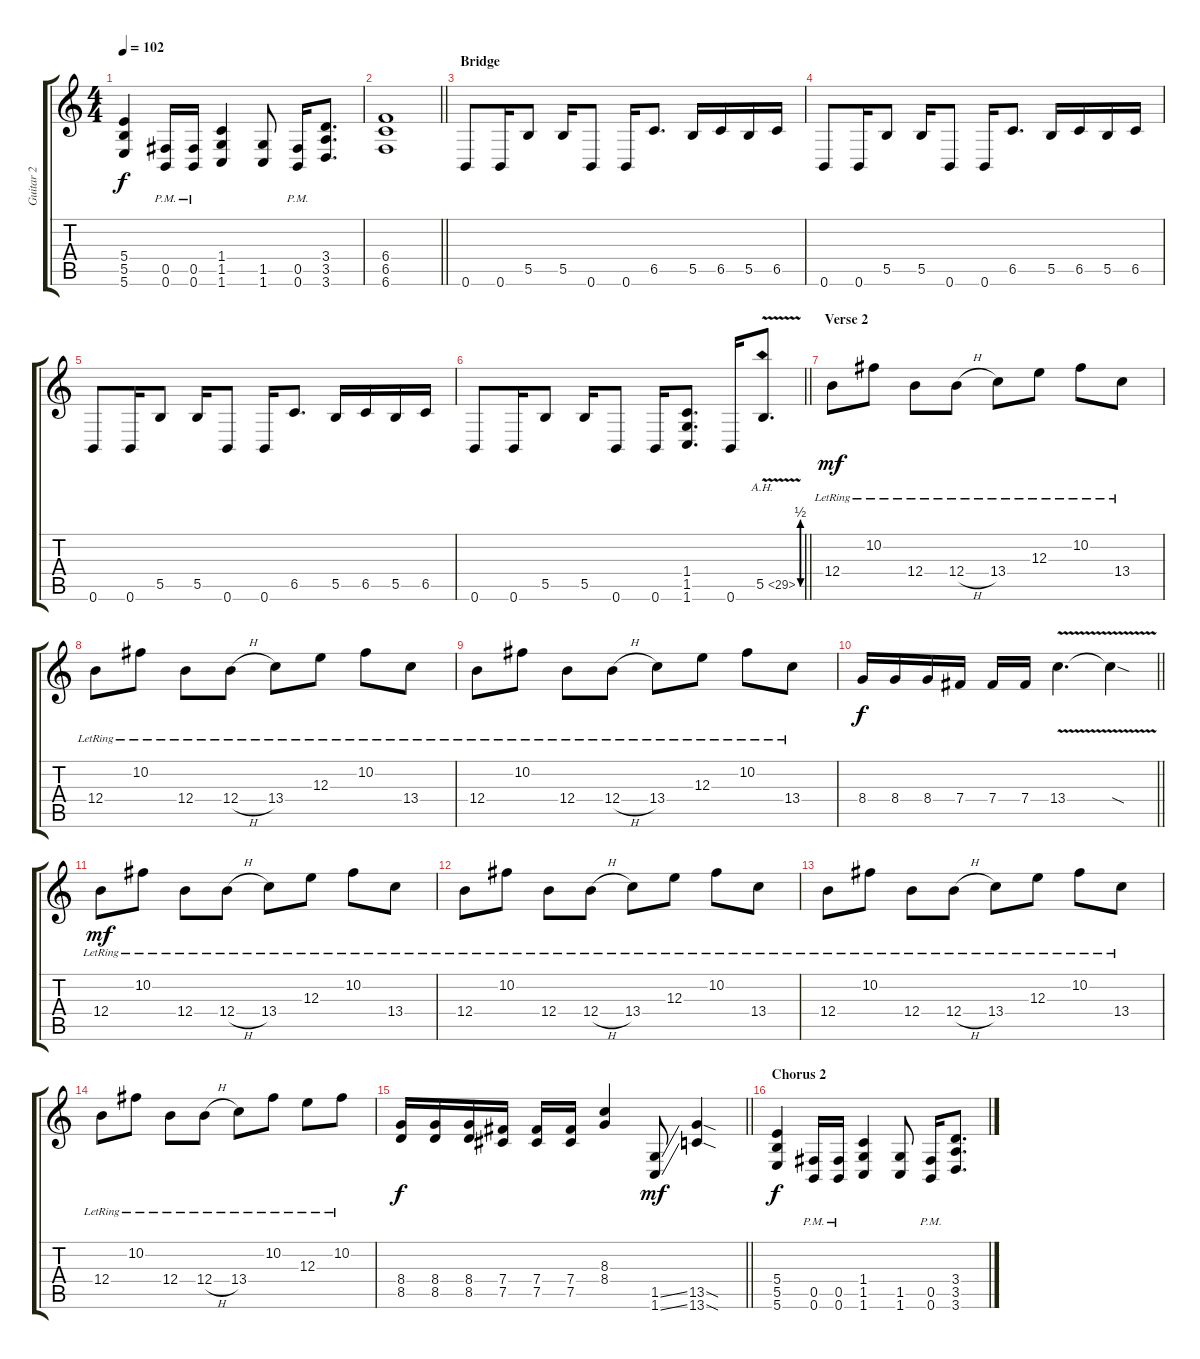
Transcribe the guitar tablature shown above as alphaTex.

\track ("Guitar 2" "Guitar 2") {instrument distortionguitar}
\staff {score tabs}
\tuning (Db4 Ab3 E3 B2 Gb2 B1) {hide}
\ts (4 4)
\tempo 102
\clef g2
\ks c
(5.4 5.5 5.6).4{dy f} (0.5{pm} 0.6{pm}).16 (0.5{pm} 0.6{pm}).16 (1.4 1.5 1.6).4 (1.5 1.6).8 (0.5{pm} 0.6{pm}).16 (3.4 3.5 3.6).8{d} |
\barLineRight lightlight
(6.4 6.5 6.6).1 |
\section ("" "Bridge")
0.6.8 0.6.16 5.5.8 5.5.16 0.6.8 0.6.16 6.5.8{d} 5.5.16 6.5.16 5.5.16 6.5.16 |
0.6.8 0.6.16 5.5.8 5.5.16 0.6.8 0.6.16 6.5.8{d} 5.5.16 6.5.16 5.5.16 6.5.16 |
0.6.8 0.6.16 5.5.8 5.5.16 0.6.8 0.6.16 6.5.8{d} 5.5.16 6.5.16 5.5.16 6.5.16 |
\barLineRight lightlight
0.6.8 0.6.16 5.5.8 5.5.16 0.6.8 0.6.16 (1.4 1.5 1.6).8{d} 0.6.16 5.5{be (custom 0 0 8 0 15 2 28 2 35 0 60 0) ah 24 v}.8{d} |
\section ("" "Verse 2")
12.4{lr}.8{dy mf instrument electricguitarjazz} 10.2{lr}.8 12.4{lr}.8 12.4{h lr}.8 13.4{lr}.8 12.3{lr}.8 10.2{lr}.8 13.4{lr}.8 |
12.4{lr}.8 10.2{lr}.8 12.4{lr}.8 12.4{h lr}.8 13.4{lr}.8 12.3{lr}.8 10.2{lr}.8 13.4{lr}.8 |
12.4{lr}.8 10.2{lr}.8 12.4{lr}.8 12.4{h lr}.8 13.4{lr}.8 12.3{lr}.8 10.2{lr}.8 13.4{lr}.8 |
\barLineRight lightlight
8.4.16{dy f instrument distortionguitar} 8.4.16 8.4.16 7.4.16 7.4.16 7.4.16 13.4{v}.4{d} 13.4{sod t}.4 |
12.4{lr}.8{dy mf instrument electricguitarjazz} 10.2{lr}.8 12.4{lr}.8 12.4{h lr}.8 13.4{lr}.8 12.3{lr}.8 10.2{lr}.8 13.4{lr}.8 |
12.4{lr}.8 10.2{lr}.8 12.4{lr}.8 12.4{h lr}.8 13.4{lr}.8 12.3{lr}.8 10.2{lr}.8 13.4{lr}.8 |
12.4{lr}.8 10.2{lr}.8 12.4{lr}.8 12.4{h lr}.8 13.4{lr}.8 12.3{lr}.8 10.2{lr}.8 13.4{lr}.8 |
12.4{lr}.8 10.2{lr}.8 12.4{lr}.8 12.4{h lr}.8 13.4{lr}.8 10.2{lr}.8 12.3{lr}.8 10.2{lr}.8 |
\barLineRight lightlight
(8.4 8.5).16{dy f instrument distortionguitar} (8.4 8.5).16 (8.4 8.5).16 (7.4 7.5).16 (7.4 7.5).16 (7.4 7.5).16 (8.3 8.4).4 (1.5{ss} 1.6{ss}).8{dy mf} (13.5{sod} 13.6{sod}).4 |
\section ("" "Chorus 2")
(5.4 5.5 5.6).4{dy f} (0.5{pm} 0.6{pm}).16 (0.5{pm} 0.6{pm}).16 (1.4 1.5 1.6).4 (1.5 1.6).8 (0.5{pm} 0.6{pm}).16 (3.4 3.5 3.6).8{d}
